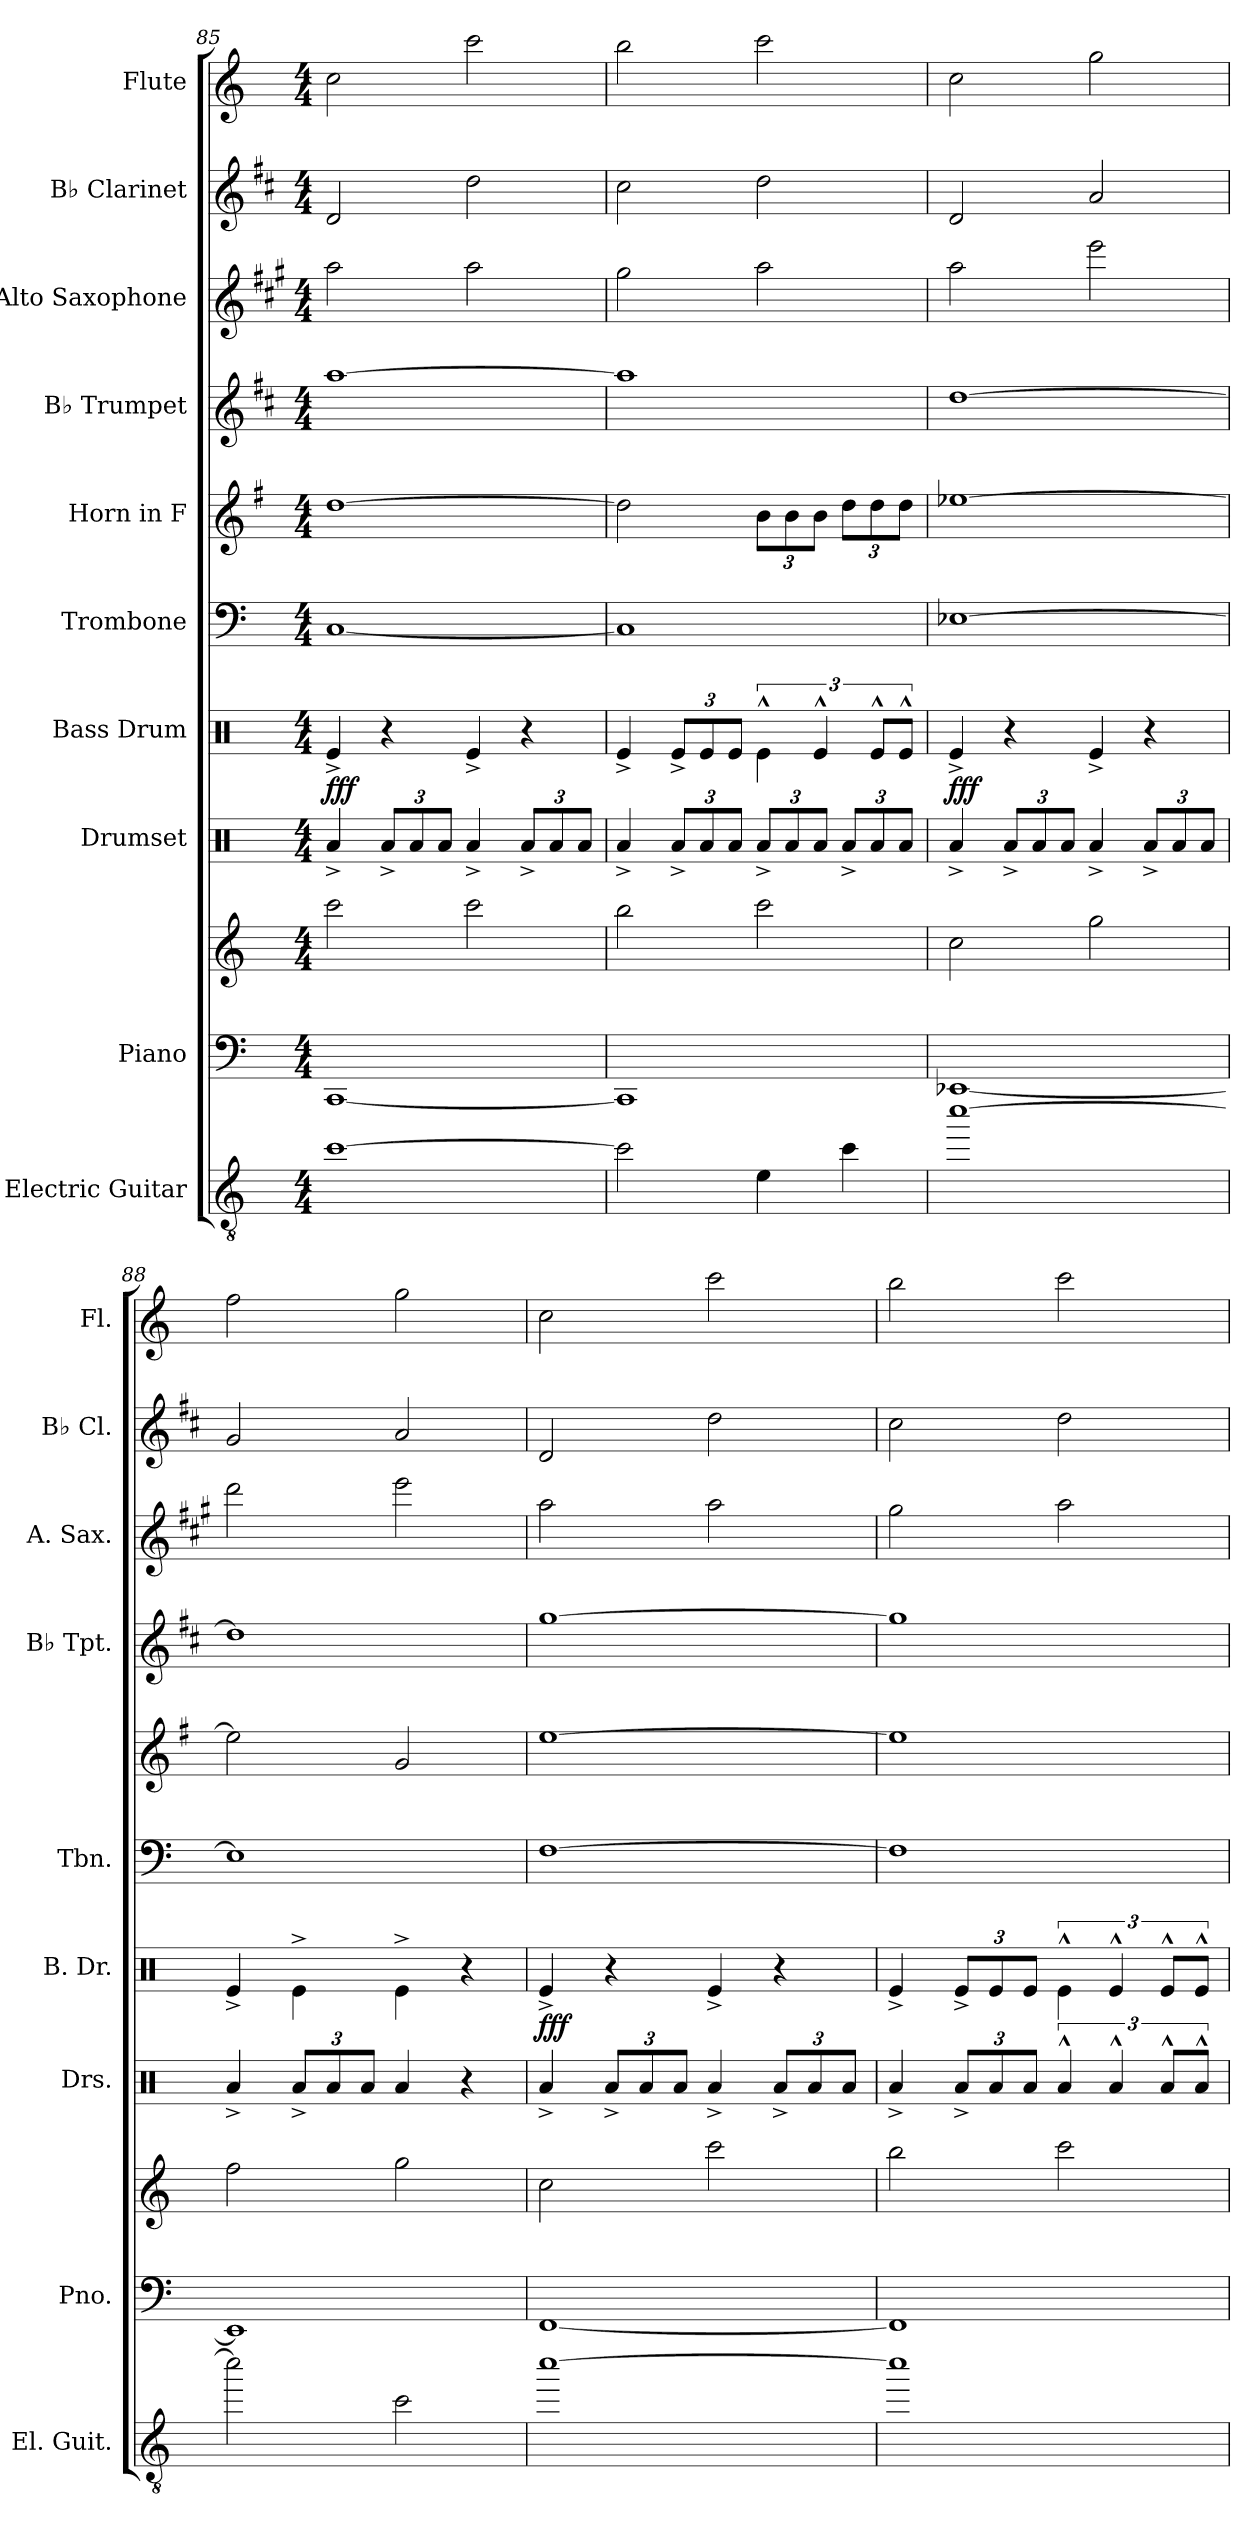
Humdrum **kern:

**kern	**kern	**kern	**kern	**kern	**dynam	**kern	**kern	**kern	**kern	**kern	**kern
*part10	*part9	*part9	*part8	*part7	*part7	*part6	*part5	*part4	*part3	*part2	*part1
*staff11	*staff10	*staff9	*staff8	*staff7	*staff7	*staff6	*staff5	*staff4	*staff3	*staff2	*staff1
*I"Electric Guitar	*I"Piano	*	*I"Drumset	*I"Bass Drum	*	*I"Trombone	*I"Horn in F	*I"B♭ Trumpet	*I"Alto Saxophone	*I"B♭ Clarinet	*I"Flute
*I'El. Guit.	*I'Pno.	*	*I'Drs.	*I'B. Dr.	*	*I'Tbn.	*	*I'B♭ Tpt.	*I'A. Sax.	*I'B♭ Cl.	*I'Fl.
*clefGv2	*clefF4	*clefG2	*clefX	*clefX	*	*clefF4	*clefG2	*clefG2	*clefG2	*clefG2	*clefG2
*	*	*	*	*	*	*	*ITrd4c7	*ITrd1c2	*ITrd5c9	*ITrd1c2	*
*k[]	*k[]	*k[]	*k[]	*k[]	*	*k[]	*k[]	*k[]	*k[]	*k[]	*k[]
*M4/4	*M4/4	*M4/4	*M4/4	*M4/4	*	*M4/4	*M4/4	*M4/4	*M4/4	*M4/4	*M4/4
=85	=85	=85	=85	=85	=85	=85	=85	=85	=85	=85	=85
!	!	!	!	!	!LO:DY:b	!	!	!	!	!	!
[1cc	[1CC	2ccc\	4Ra^/	4Re^/	fff	[1C	[1g	[1gg	2cc\	2c/	2cc\
*	*	*	*Xbrackettup	*	*	*	*	*	*	*	*
.	.	.	12Ra^/L	4r	.	.	.	.	.	.	.
.	.	.	12Ra/	.	.	.	.	.	.	.	.
.	.	.	12Ra/J	.	.	.	.	.	.	.	.
.	.	2ccc\	4Ra^/	4Re^/	.	.	.	.	2cc\	2cc\	2ccc\
.	.	.	12Ra^/L	4r	.	.	.	.	.	.	.
.	.	.	12Ra/	.	.	.	.	.	.	.	.
.	.	.	12Ra/J	.	.	.	.	.	.	.	.
=86	=86	=86	=86	=86	=86	=86	=86	=86	=86	=86	=86
2cc\]	1CC]	2bb\	4Ra^/	4Re^/	.	1C]	2g\]	1gg]	2b\	2b\	2bb\
*	*	*	*	*Xbrackettup	*	*	*	*	*	*	*
.	.	.	12Ra^/L	12Re^/L	.	.	.	.	.	.	.
.	.	.	12Ra/	12Re/	.	.	.	.	.	.	.
.	.	.	12Ra/J	12Re/J	.	.	.	.	.	.	.
*	*	*	*	*brackettup	*	*	*Xbrackettup	*	*	*	*
4e\	.	2ccc\	12Ra^/L	6Re^^\	.	.	12e\L	.	2cc\	2cc\	2ccc\
.	.	.	12Ra/	.	.	.	12e\	.	.	.	.
.	.	.	12Ra/J	6Re^^/	.	.	12e\J	.	.	.	.
4cc\	.	.	12Ra^/L	.	.	.	12g\L	.	.	.	.
.	.	.	12Ra/	12Re^^/L	.	.	12g\	.	.	.	.
.	.	.	12Ra/J	12Re^^/J	.	.	12g\J	.	.	.	.
!!LO:PB:g=z
=87	=87	=87	=87	=87	=87	=87	=87	=87	=87	=87	=87
!	!	!	!	!	!LO:DY:b	!	!	!	!	!	!
[1ccc	[1EE-X	2cc\	4Ra^/	4Re^/	fff	[1E-X	[1a-X	[1cc	2cc\	2c/	2cc\
.	.	.	12Ra^/L	4r	.	.	.	.	.	.	.
.	.	.	12Ra/	.	.	.	.	.	.	.	.
.	.	.	12Ra/J	.	.	.	.	.	.	.	.
.	.	2gg\	4Ra^/	4Re^/	.	.	.	.	2gg\	2g/	2gg\
.	.	.	12Ra^/L	4r	.	.	.	.	.	.	.
.	.	.	12Ra/	.	.	.	.	.	.	.	.
.	.	.	12Ra/J	.	.	.	.	.	.	.	.
=88	=88	=88	=88	=88	=88	=88	=88	=88	=88	=88	=88
2ccc\]	1EE-]	2ff\	4Ra^/	4Re^/	.	1E-]	2a-\]	1cc]	2ff\	2f/	2ff\
.	.	.	12Ra^/L	4Re^\	.	.	.	.	.	.	.
.	.	.	12Ra/	.	.	.	.	.	.	.	.
.	.	.	12Ra/J	.	.	.	.	.	.	.	.
2cc\	.	2gg\	4Ra/	4Re^\	.	.	2c/	.	2gg\	2g/	2gg\
.	.	.	4r	4r	.	.	.	.	.	.	.
=89	=89	=89	=89	=89	=89	=89	=89	=89	=89	=89	=89
!	!	!	!	!	!LO:DY:b	!	!	!	!	!	!
[1ccc	[1FF	2cc\	4Ra^/	4Re^/	fff	[1F	[1a	[1ff	2cc\	2c/	2cc\
.	.	.	12Ra^/L	4r	.	.	.	.	.	.	.
.	.	.	12Ra/	.	.	.	.	.	.	.	.
.	.	.	12Ra/J	.	.	.	.	.	.	.	.
.	.	2ccc\	4Ra^/	4Re^/	.	.	.	.	2cc\	2cc\	2ccc\
.	.	.	12Ra^/L	4r	.	.	.	.	.	.	.
.	.	.	12Ra/	.	.	.	.	.	.	.	.
.	.	.	12Ra/J	.	.	.	.	.	.	.	.
=90	=90	=90	=90	=90	=90	=90	=90	=90	=90	=90	=90
1ccc]	1FF]	2bb\	4Ra^/	4Re^/	.	1F]	1a]	1ff]	2b\	2b\	2bb\
*	*	*	*	*Xbrackettup	*	*	*	*	*	*	*
.	.	.	12Ra^/L	12Re^/L	.	.	.	.	.	.	.
.	.	.	12Ra/	12Re/	.	.	.	.	.	.	.
.	.	.	12Ra/J	12Re/J	.	.	.	.	.	.	.
*	*	*	*brackettup	*brackettup	*	*	*	*	*	*	*
.	.	2ccc\	6Ra^^/	6Re^^\	.	.	.	.	2cc\	2cc\	2ccc\
.	.	.	6Ra^^/	6Re^^/	.	.	.	.	.	.	.
.	.	.	12Ra^^/L	12Re^^/L	.	.	.	.	.	.	.
.	.	.	12Ra^^/J	12Re^^/J	.	.	.	.	.	.	.
=	=	=	=	=	=	=	=	=	=	=	=
*-	*-	*-	*-	*-	*-	*-	*-	*-	*-	*-	*-
